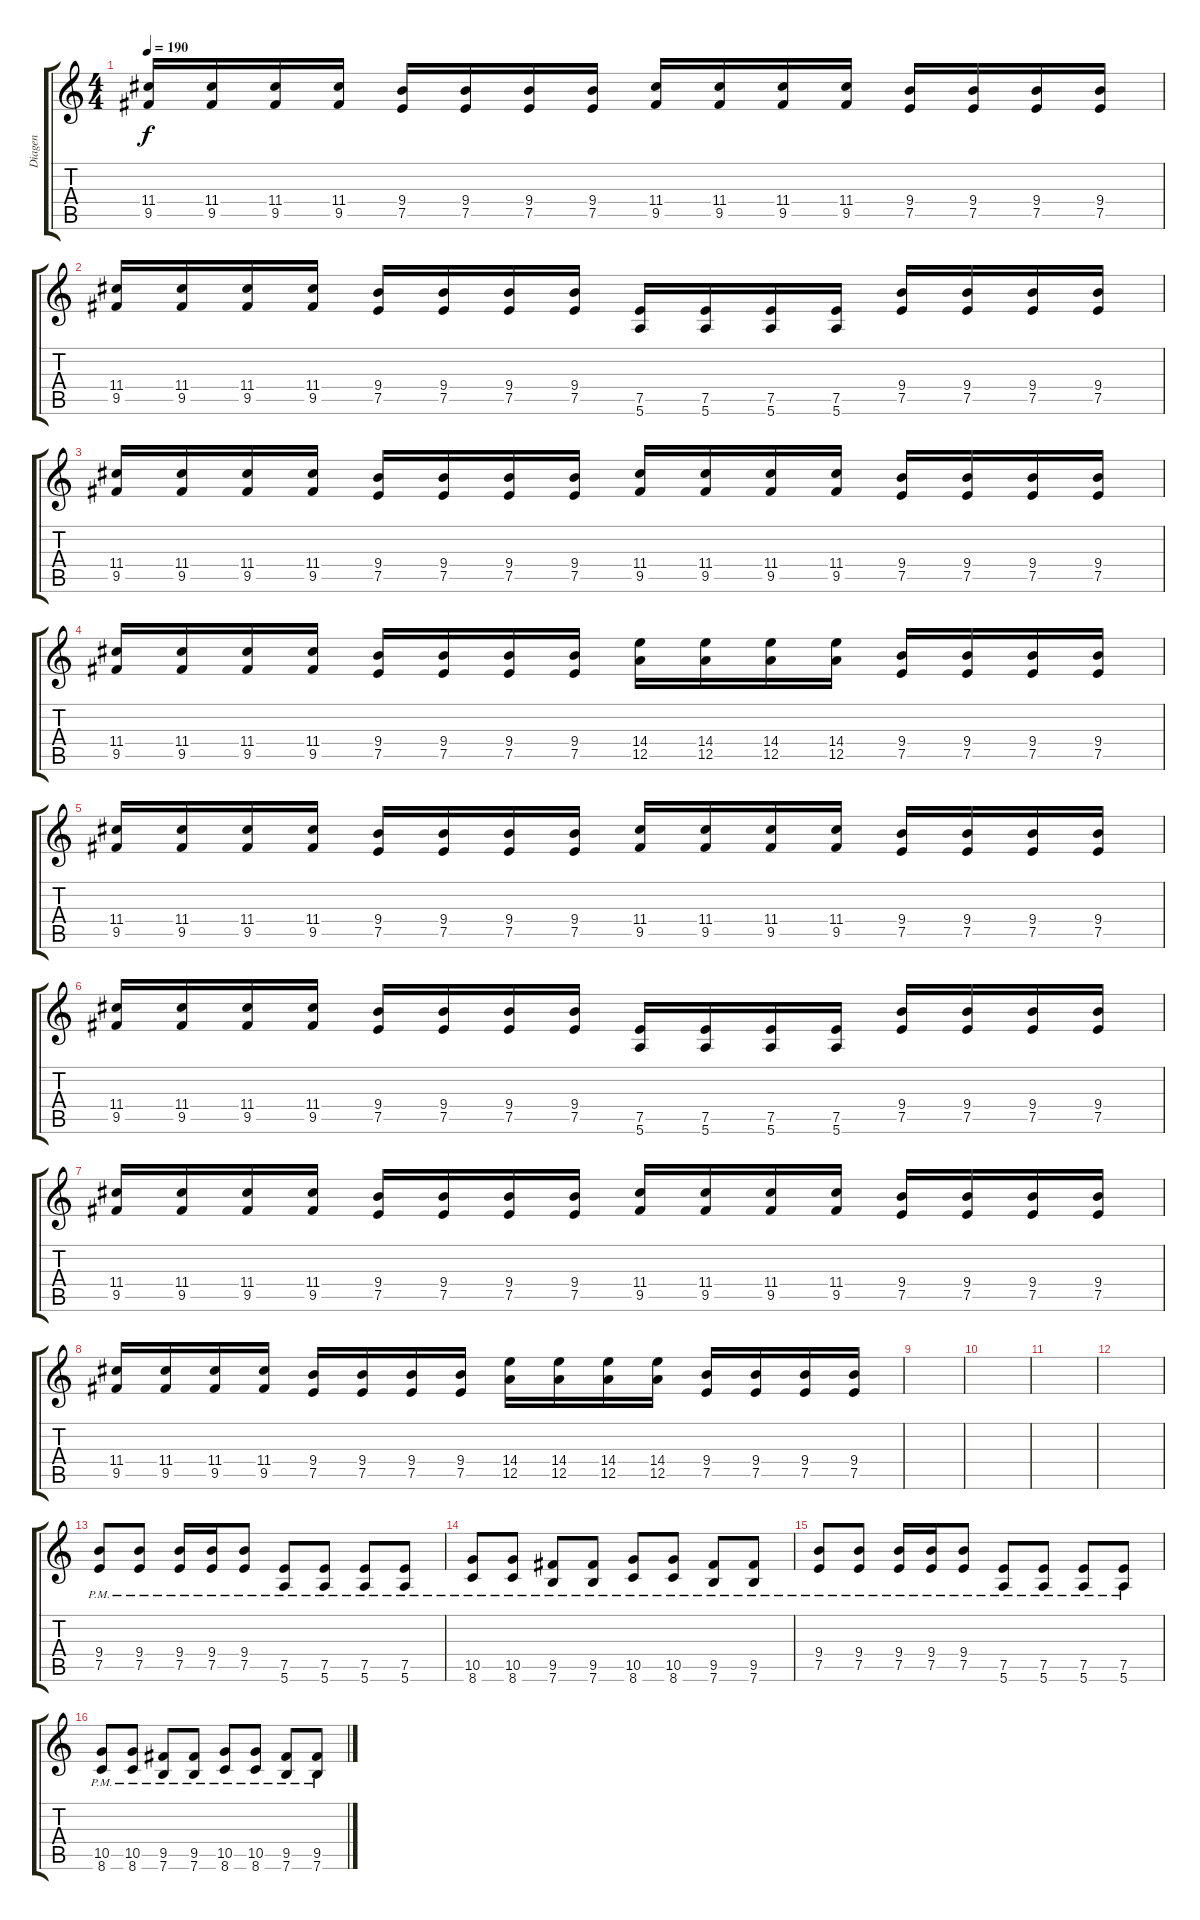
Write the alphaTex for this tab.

\track ("Diagen" "Diagen") {instrument overdrivenguitar}
\staff {score tabs}
\tuning (E4 B3 G3 D3 A2 E2) {hide}
\ts (4 4)
\tempo 190
\clef g2
\ks c
(11.4 9.5).16{dy f} (11.4 9.5).16 (11.4 9.5).16 (11.4 9.5).16 (9.4 7.5).16 (9.4 7.5).16 (9.4 7.5).16 (9.4 7.5).16 (11.4 9.5).16 (11.4 9.5).16 (11.4 9.5).16 (11.4 9.5).16 (9.4 7.5).16 (9.4 7.5).16 (9.4 7.5).16 (9.4 7.5).16 |
(11.4 9.5).16 (11.4 9.5).16 (11.4 9.5).16 (11.4 9.5).16 (9.4 7.5).16 (9.4 7.5).16 (9.4 7.5).16 (9.4 7.5).16 (7.5 5.6).16 (7.5 5.6).16 (7.5 5.6).16 (7.5 5.6).16 (9.4 7.5).16 (9.4 7.5).16 (9.4 7.5).16 (9.4 7.5).16 |
(11.4 9.5).16 (11.4 9.5).16 (11.4 9.5).16 (11.4 9.5).16 (9.4 7.5).16 (9.4 7.5).16 (9.4 7.5).16 (9.4 7.5).16 (11.4 9.5).16 (11.4 9.5).16 (11.4 9.5).16 (11.4 9.5).16 (9.4 7.5).16 (9.4 7.5).16 (9.4 7.5).16 (9.4 7.5).16 |
(11.4 9.5).16 (11.4 9.5).16 (11.4 9.5).16 (11.4 9.5).16 (9.4 7.5).16 (9.4 7.5).16 (9.4 7.5).16 (9.4 7.5).16 (14.4 12.5).16 (14.4 12.5).16 (14.4 12.5).16 (14.4 12.5).16 (9.4 7.5).16 (9.4 7.5).16 (9.4 7.5).16 (9.4 7.5).16 |
(11.4 9.5).16 (11.4 9.5).16 (11.4 9.5).16 (11.4 9.5).16 (9.4 7.5).16 (9.4 7.5).16 (9.4 7.5).16 (9.4 7.5).16 (11.4 9.5).16 (11.4 9.5).16 (11.4 9.5).16 (11.4 9.5).16 (9.4 7.5).16 (9.4 7.5).16 (9.4 7.5).16 (9.4 7.5).16 |
(11.4 9.5).16 (11.4 9.5).16 (11.4 9.5).16 (11.4 9.5).16 (9.4 7.5).16 (9.4 7.5).16 (9.4 7.5).16 (9.4 7.5).16 (7.5 5.6).16 (7.5 5.6).16 (7.5 5.6).16 (7.5 5.6).16 (9.4 7.5).16 (9.4 7.5).16 (9.4 7.5).16 (9.4 7.5).16 |
(11.4 9.5).16 (11.4 9.5).16 (11.4 9.5).16 (11.4 9.5).16 (9.4 7.5).16 (9.4 7.5).16 (9.4 7.5).16 (9.4 7.5).16 (11.4 9.5).16 (11.4 9.5).16 (11.4 9.5).16 (11.4 9.5).16 (9.4 7.5).16 (9.4 7.5).16 (9.4 7.5).16 (9.4 7.5).16 |
(11.4 9.5).16 (11.4 9.5).16 (11.4 9.5).16 (11.4 9.5).16 (9.4 7.5).16 (9.4 7.5).16 (9.4 7.5).16 (9.4 7.5).16 (14.4 12.5).16 (14.4 12.5).16 (14.4 12.5).16 (14.4 12.5).16 (9.4 7.5).16 (9.4 7.5).16 (9.4 7.5).16 (9.4 7.5).16 |
|
|
|
|
(9.4{pm} 7.5{pm}).8 (9.4{pm} 7.5{pm}).8 (9.4{pm} 7.5{pm}).16 (9.4{pm} 7.5{pm}).16 (9.4{pm} 7.5{pm}).8 (7.5{pm} 5.6{pm}).8 (7.5{pm} 5.6{pm}).8 (7.5{pm} 5.6{pm}).8 (7.5{pm} 5.6{pm}).8 |
(10.5{pm} 8.6{pm}).8 (10.5{pm} 8.6{pm}).8 (9.5{pm} 7.6{pm}).8 (9.5{pm} 7.6{pm}).8 (10.5{pm} 8.6{pm}).8 (10.5{pm} 8.6{pm}).8 (9.5{pm} 7.6{pm}).8 (9.5{pm} 7.6{pm}).8 |
(9.4{pm} 7.5{pm}).8 (9.4{pm} 7.5{pm}).8 (9.4{pm} 7.5{pm}).16 (9.4{pm} 7.5{pm}).16 (9.4{pm} 7.5{pm}).8 (7.5{pm} 5.6{pm}).8 (7.5{pm} 5.6{pm}).8 (7.5{pm} 5.6{pm}).8 (7.5{pm} 5.6{pm}).8 |
(10.5{pm} 8.6{pm}).8 (10.5{pm} 8.6{pm}).8 (9.5{pm} 7.6{pm}).8 (9.5{pm} 7.6{pm}).8 (10.5{pm} 8.6{pm}).8 (10.5{pm} 8.6{pm}).8 (9.5{pm} 7.6{pm}).8 (9.5{pm} 7.6{pm}).8
